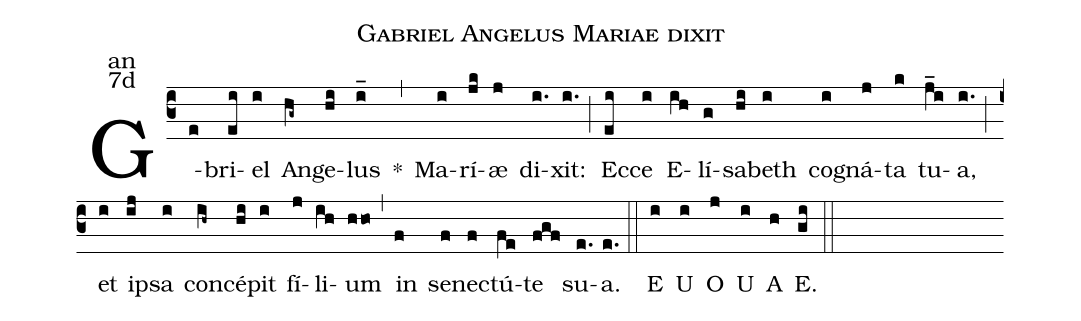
name:Gabriel Angelus Mariae dixit;
office-part:an;
mode:7d;
%%
(c3) G(e)bri(ei)el(i) An(hg~)ge(hi)lus(i_) <sp>*</sp>(,)
Ma(i)rí(jk)æ(j) di(i.)xit:(i.) (;)
Ec(ei)ce(i) E(ih)lí(g)sa(hi)beth(i) co(i)gná(j)ta(k) tu(j_i)a,(i.) (;)
et(i) i(ij)psa(i) con(ih~)cé(hi)pit(i) fí(j)li(ih)um(hho) (,) in(f) se(f)ne(f)ctú(fe)te(fgf) su(e.)a.(e.) (::)
<eu>  E(i) U(i) O(j) U(i) A(h) E.(gi) </eu> (::)
